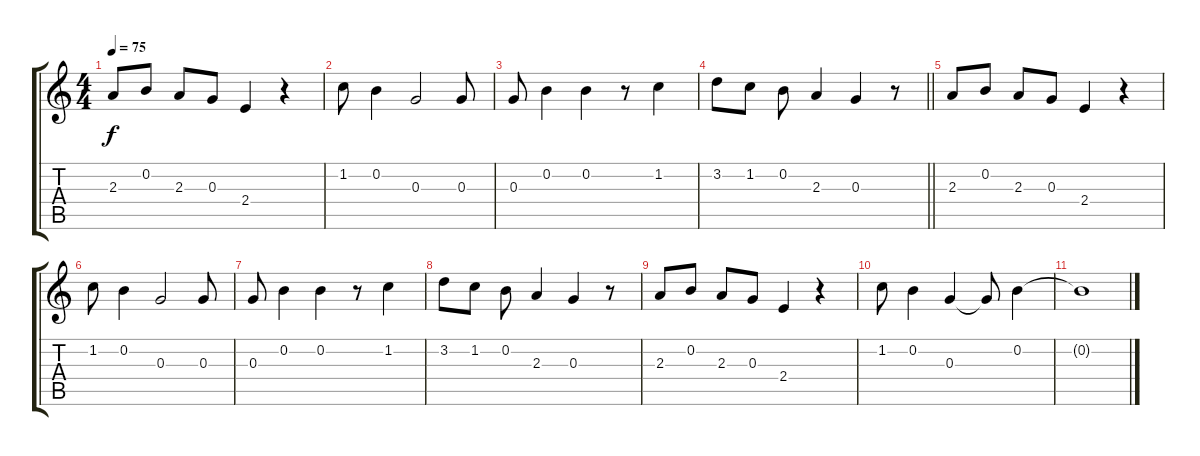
\track "" {instrument electricguitarclean}
\staff {score tabs}
\tuning (E4 B3 G3 D3 A2 E2) {hide}
\ts (4 4)
\tempo 75
\clef g2
\ks c
2.3.8{dy f} 0.2.8 2.3.8 0.3.8 2.4.4 r.4 |
1.2.8 0.2.4 0.3.2 0.3.8 |
0.3.8 0.2.4 0.2.4 r.8 1.2.4 |
\barLineRight lightlight
3.2.8 1.2.8 0.2.8 2.3.4 0.3.4 r.8 |
\section ("" "")
2.3.8 0.2.8 2.3.8 0.3.8 2.4.4 r.4 |
1.2.8 0.2.4 0.3.2 0.3.8 |
0.3.8 0.2.4 0.2.4 r.8 1.2.4 |
3.2.8 1.2.8 0.2.8 2.3.4 0.3.4 r.8 |
2.3.8 0.2.8 2.3.8 0.3.8 2.4.4 r.4 |
1.2.8 0.2.4 0.3.4 0.3{t}.8 0.2.4 |
0.2{t}.1
